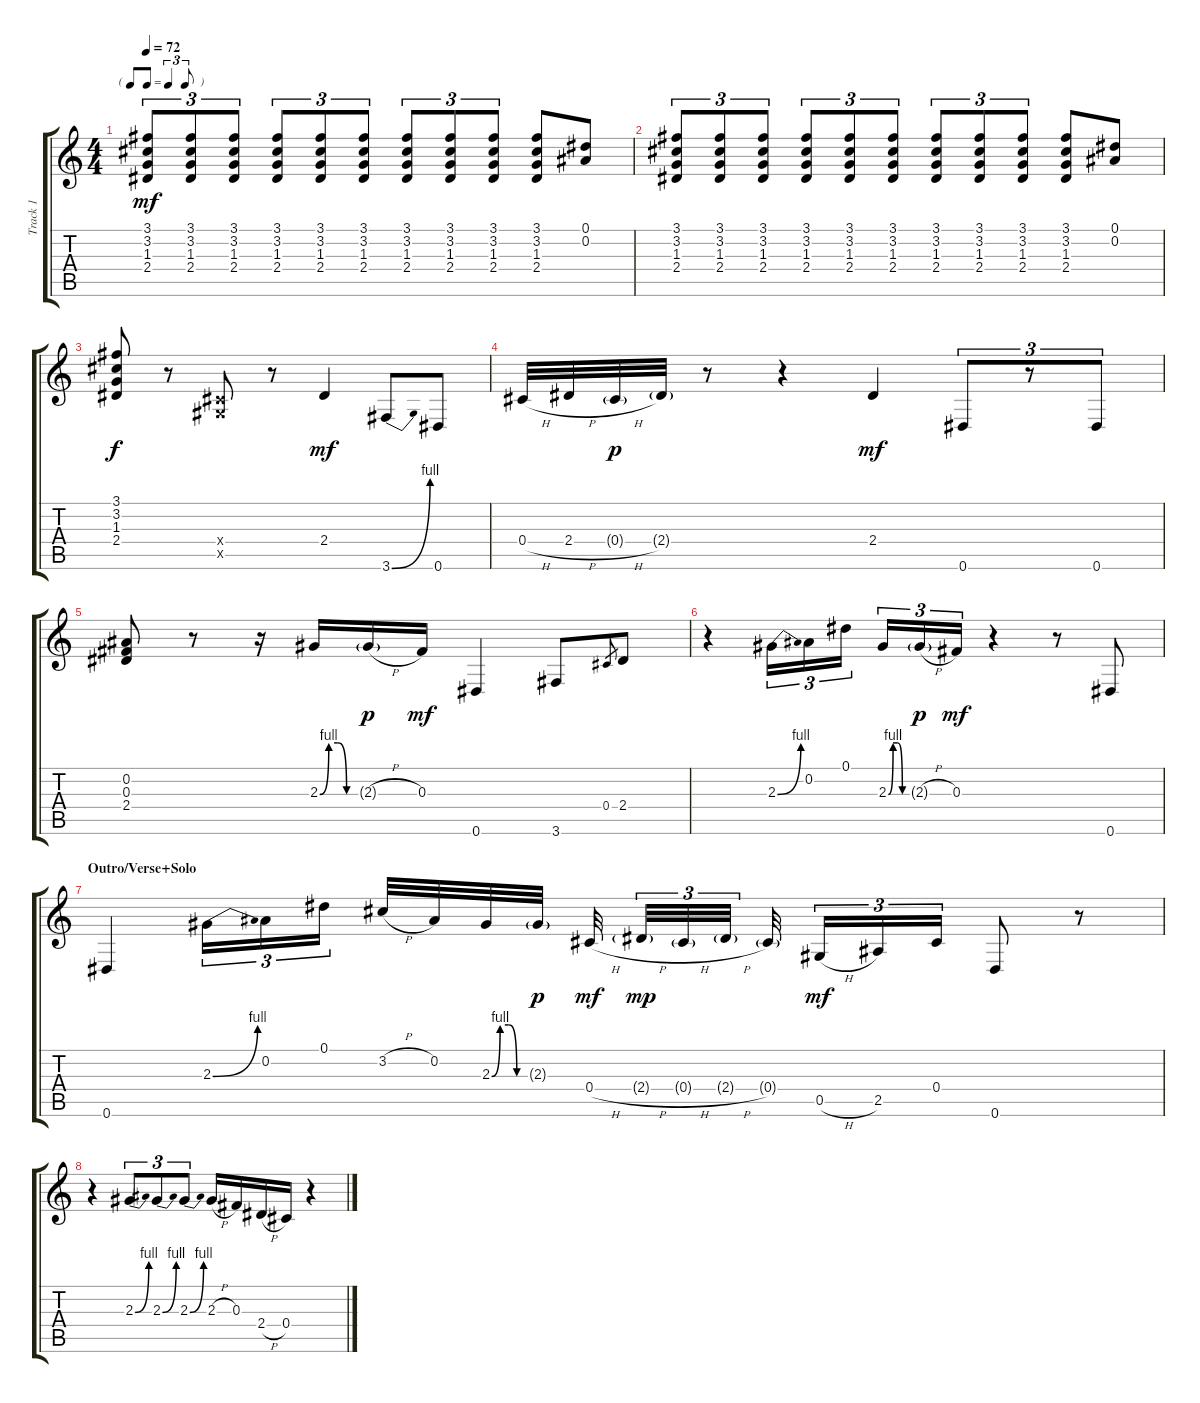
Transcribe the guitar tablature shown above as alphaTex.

\track ("Track 1" "Track 1") {instrument distortionguitar}
\staff {score tabs}
\tuning (Eb4 Bb3 Gb3 Db3 Ab2 Eb2) {hide}
\ts (4 4)
\tf triplet8th
\tempo 72
\clef g2
\ks c
(3.1 3.2 1.3 2.4).8{tu (3 2) dy mf} (3.1 3.2 1.3 2.4).8{tu (3 2)} (3.1 3.2 1.3 2.4).8{tu (3 2)} (3.1 3.2 1.3 2.4).8{tu (3 2)} (3.1 3.2 1.3 2.4).8{tu (3 2)} (3.1 3.2 1.3 2.4).8{tu (3 2)} (3.1 3.2 1.3 2.4).8{tu (3 2)} (3.1 3.2 1.3 2.4).8{tu (3 2)} (3.1 3.2 1.3 2.4).8{tu (3 2)} (3.1 3.2 1.3 2.4).8 (0.1 0.2).8 |
(3.1 3.2 1.3 2.4).8{tu (3 2)} (3.1 3.2 1.3 2.4).8{tu (3 2)} (3.1 3.2 1.3 2.4).8{tu (3 2)} (3.1 3.2 1.3 2.4).8{tu (3 2)} (3.1 3.2 1.3 2.4).8{tu (3 2)} (3.1 3.2 1.3 2.4).8{tu (3 2)} (3.1 3.2 1.3 2.4).8{tu (3 2)} (3.1 3.2 1.3 2.4).8{tu (3 2)} (3.1 3.2 1.3 2.4).8{tu (3 2)} (3.1 3.2 1.3 2.4).8 (0.1 0.2).8 |
(3.1 3.2 1.3 2.4).8{dy f} r.8 (0.4{x} 0.5{x}).8 r.8 2.4.4{dy mf} 3.6{be (bend 0 0 60 4)}.8 0.6.8 |
0.4{h}.32 2.4{h}.32 0.4{h g}.32{dy p} 2.4{g}.32 r.8 r.4 2.4.4{dy mf} 0.6.8{tu (3 2)} r.8{tu (3 2)} 0.6.8{tu (3 2)} |
(0.2 0.3 2.4).8 r.8 r.16 2.3{be (custom 0 0 15 4 30 4 45 0 60 0)}.16 2.3{h g}.16{dy p} 0.3.16{dy mf} 0.6.4 3.6.8 0.4.8{gr} 2.4.8 |
r.4 2.3{be (bend 0 0 60 4)}.16{tu (3 2)} 0.2.16{tu (3 2)} 0.1.16{tu (3 2)} 2.3{be (custom 0 0 15 4 30 4 45 0 60 0)}.16{tu (3 2)} 2.3{h g}.16{tu (3 2) dy p} 0.3.16{tu (3 2) dy mf} r.4 r.8 0.6.8 |
\section ("" "Outro/Verse+Solo")
0.6.4 2.3{be (bend 0 0 60 4)}.16{tu (3 2)} 0.2.16{tu (3 2)} 0.1.16{tu (3 2)} 3.2{h}.32 0.2.32 2.3{be (custom 0 0 15 4 30 4 45 0 60 0)}.32 2.3{g}.32{dy p} 0.4{h}.32{dy mf} 2.4{h g}.32{tu (3 2) dy mp} 0.4{h g}.32{tu (3 2)} 2.4{h g}.32{tu (3 2)} 0.4{g}.32 0.5{h}.16{tu (3 2) dy mf} 2.5.16{tu (3 2)} 0.4.16{tu (3 2)} 0.6.8 r.8 |
r.4 2.3{be (bend 0 0 60 4)}.8{tu (3 2)} 2.3{be (bend 0 0 60 4)}.8{tu (3 2)} 2.3{be (bend 0 0 60 4)}.8{tu (3 2)} 2.3{h}.16 0.3.16 2.4{h}.16 0.4.16 r.4
